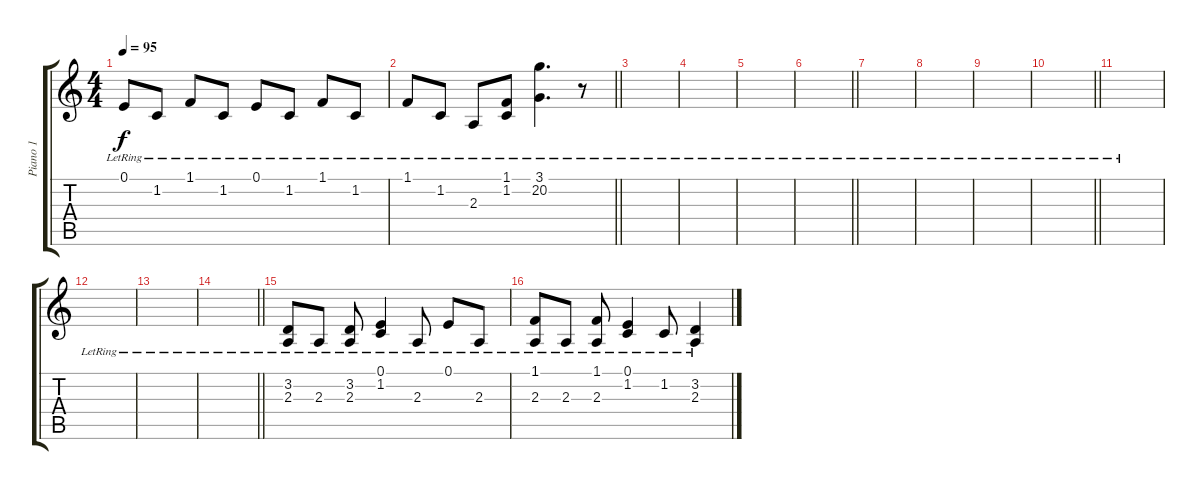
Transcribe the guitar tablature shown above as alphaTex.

\track ("Piano 1" "Piano 1") {instrument acousticgrandpiano}
\staff {score tabs}
\tuning (E4 B3 G3 D3 A2 E2) {hide}
\ts (4 4)
\tempo 95
\clef g2
\ks c
0.1{lr}.8{dy f} 1.2{lr}.8 1.1{lr}.8 1.2{lr}.8 0.1{lr}.8 1.2{lr}.8 1.1{lr}.8 1.2{lr}.8 |
\barLineRight lightlight
1.1{lr}.8 1.2{lr}.8 2.3{lr}.8 (1.1{lr} 1.2{lr}).8 (3.1{lr} 20.2{lr}).4{d} r.8 |
|
|
|
\barLineRight lightlight
|
|
|
|
\barLineRight lightlight
|
|
|
|
\barLineRight lightlight
|
(3.2{lr} 2.3{lr}).8 2.3{lr}.8 (3.2{lr} 2.3{lr}).8 (0.1{lr} 1.2{lr}).4 2.3{lr}.8 0.1{lr}.8 2.3{lr}.8 |
(1.1{lr} 2.3{lr}).8 2.3{lr}.8 (1.1{lr} 2.3{lr}).8 (0.1{lr} 1.2{lr}).4 1.2{lr}.8 (3.2{lr} 2.3{lr}).4
